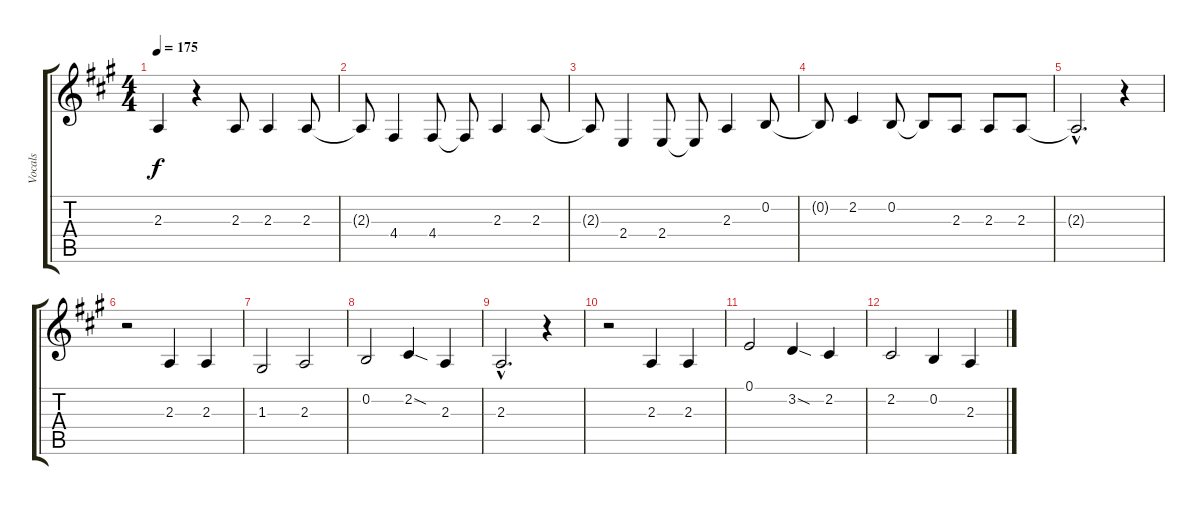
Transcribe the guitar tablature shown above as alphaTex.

\track ("Vocals" "Vocals") {instrument englishhorn}
\staff {score tabs}
\tuning (E4 B3 G3 D3 A2 E2) {hide}
\ts (4 4)
\tempo 175
\clef g2
\ks f#minor
2.3{t}.4{dy f} r.4 2.3.8 2.3.4 2.3.8 |
2.3{t}.8 4.4.4 4.4.8 4.4{t}.8 2.3.4 2.3.8 |
2.3{t}.8 2.4.4 2.4.8 2.4{t}.8 2.3.4 0.2.8 |
0.2{t}.8 2.2.4 0.2.8 0.2{t}.8 2.3.8 2.3.8 2.3.8 |
2.3{hac t}.2{d} r.4 |
r.2 2.3.4 2.3.4 |
1.3.2 2.3.2 |
0.2.2 2.2{sod}.4 2.3.4 |
2.3{hac}.2{d} r.4 |
r.2 2.3.4 2.3.4 |
0.1.2 3.2{sod}.4 2.2.4 |
2.2.2 0.2.4 2.3.4
